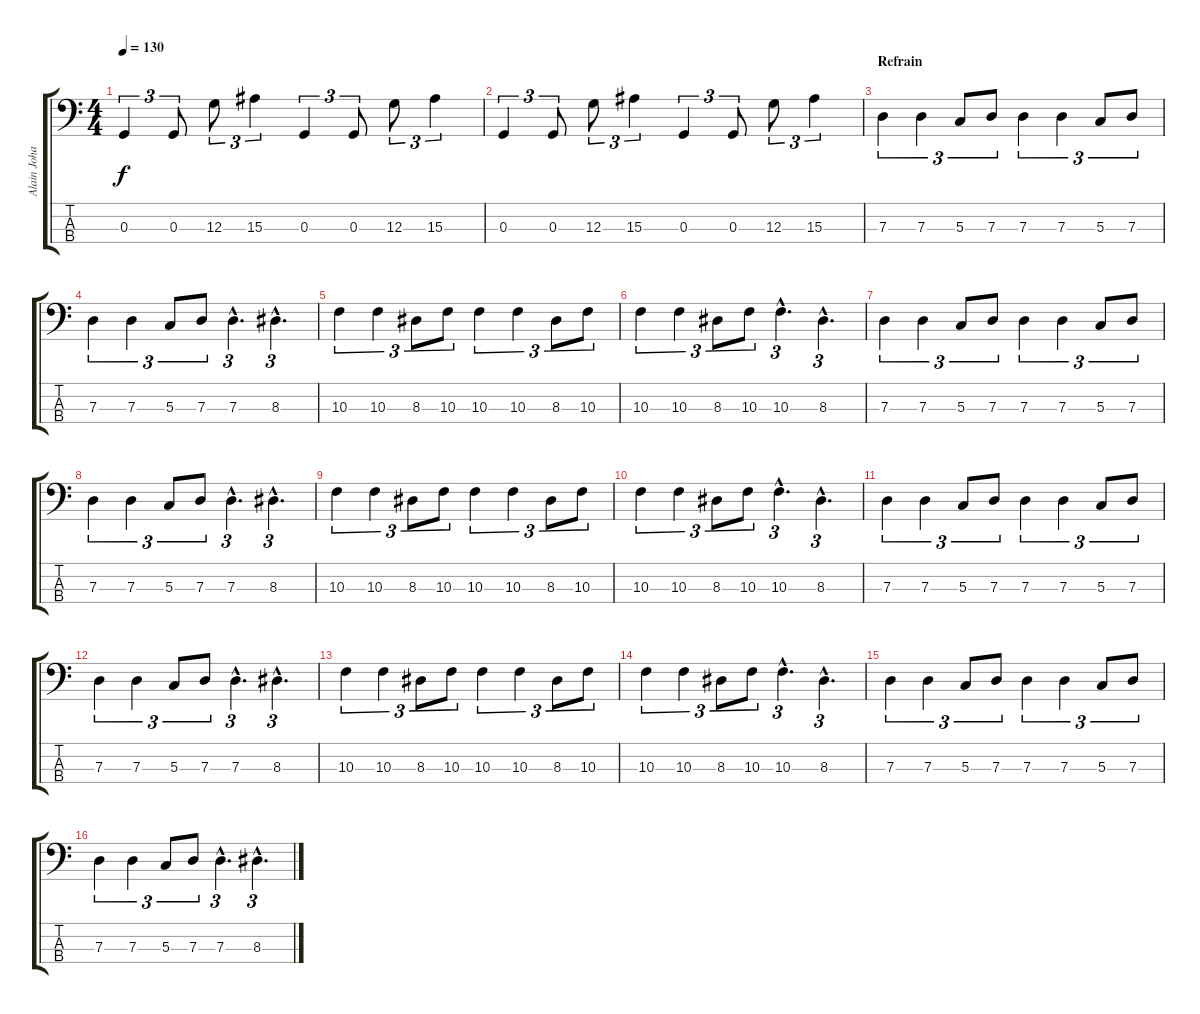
\track ("Alain Johannes" "Alain Joha") {instrument electricbasspick}
\staff {score tabs}
\tuning (G2 D2 G1 E1) {hide}
\ts (4 4)
\tempo 130
\clef f4
\ks c
0.3.4{tu (3 2) dy f} 0.3.8{tu (3 2)} 12.3.8{tu (3 2)} 15.3.4{tu (3 2)} 0.3.4{tu (3 2)} 0.3.8{tu (3 2)} 12.3.8{tu (3 2)} 15.3.4{tu (3 2)} |
0.3.4{tu (3 2)} 0.3.8{tu (3 2)} 12.3.8{tu (3 2)} 15.3.4{tu (3 2)} 0.3.4{tu (3 2)} 0.3.8{tu (3 2)} 12.3.8{tu (3 2)} 15.3.4{tu (3 2)} |
\section ("" "Refrain")
7.3.4{tu (3 2)} 7.3.4{tu (3 2)} 5.3.8{tu (3 2)} 7.3.8{tu (3 2)} 7.3.4{tu (3 2)} 7.3.4{tu (3 2)} 5.3.8{tu (3 2)} 7.3.8{tu (3 2)} |
7.3.4{tu (3 2)} 7.3.4{tu (3 2)} 5.3.8{tu (3 2)} 7.3.8{tu (3 2)} 7.3{hac}.4{d tu (3 2)} 8.3{hac}.4{d tu (3 2)} |
10.3.4{tu (3 2)} 10.3.4{tu (3 2)} 8.3.8{tu (3 2)} 10.3.8{tu (3 2)} 10.3.4{tu (3 2)} 10.3.4{tu (3 2)} 8.3.8{tu (3 2)} 10.3.8{tu (3 2)} |
10.3.4{tu (3 2)} 10.3.4{tu (3 2)} 8.3.8{tu (3 2)} 10.3.8{tu (3 2)} 10.3{hac}.4{d tu (3 2)} 8.3{hac}.4{d tu (3 2)} |
7.3.4{tu (3 2)} 7.3.4{tu (3 2)} 5.3.8{tu (3 2)} 7.3.8{tu (3 2)} 7.3.4{tu (3 2)} 7.3.4{tu (3 2)} 5.3.8{tu (3 2)} 7.3.8{tu (3 2)} |
7.3.4{tu (3 2)} 7.3.4{tu (3 2)} 5.3.8{tu (3 2)} 7.3.8{tu (3 2)} 7.3{hac}.4{d tu (3 2)} 8.3{hac}.4{d tu (3 2)} |
10.3.4{tu (3 2)} 10.3.4{tu (3 2)} 8.3.8{tu (3 2)} 10.3.8{tu (3 2)} 10.3.4{tu (3 2)} 10.3.4{tu (3 2)} 8.3.8{tu (3 2)} 10.3.8{tu (3 2)} |
10.3.4{tu (3 2)} 10.3.4{tu (3 2)} 8.3.8{tu (3 2)} 10.3.8{tu (3 2)} 10.3{hac}.4{d tu (3 2)} 8.3{hac}.4{d tu (3 2)} |
7.3.4{tu (3 2)} 7.3.4{tu (3 2)} 5.3.8{tu (3 2)} 7.3.8{tu (3 2)} 7.3.4{tu (3 2)} 7.3.4{tu (3 2)} 5.3.8{tu (3 2)} 7.3.8{tu (3 2)} |
7.3.4{tu (3 2)} 7.3.4{tu (3 2)} 5.3.8{tu (3 2)} 7.3.8{tu (3 2)} 7.3{hac}.4{d tu (3 2)} 8.3{hac}.4{d tu (3 2)} |
10.3.4{tu (3 2)} 10.3.4{tu (3 2)} 8.3.8{tu (3 2)} 10.3.8{tu (3 2)} 10.3.4{tu (3 2)} 10.3.4{tu (3 2)} 8.3.8{tu (3 2)} 10.3.8{tu (3 2)} |
10.3.4{tu (3 2)} 10.3.4{tu (3 2)} 8.3.8{tu (3 2)} 10.3.8{tu (3 2)} 10.3{hac}.4{d tu (3 2)} 8.3{hac}.4{d tu (3 2)} |
7.3.4{tu (3 2)} 7.3.4{tu (3 2)} 5.3.8{tu (3 2)} 7.3.8{tu (3 2)} 7.3.4{tu (3 2)} 7.3.4{tu (3 2)} 5.3.8{tu (3 2)} 7.3.8{tu (3 2)} |
7.3.4{tu (3 2)} 7.3.4{tu (3 2)} 5.3.8{tu (3 2)} 7.3.8{tu (3 2)} 7.3{hac}.4{d tu (3 2)} 8.3{hac}.4{d tu (3 2)}
